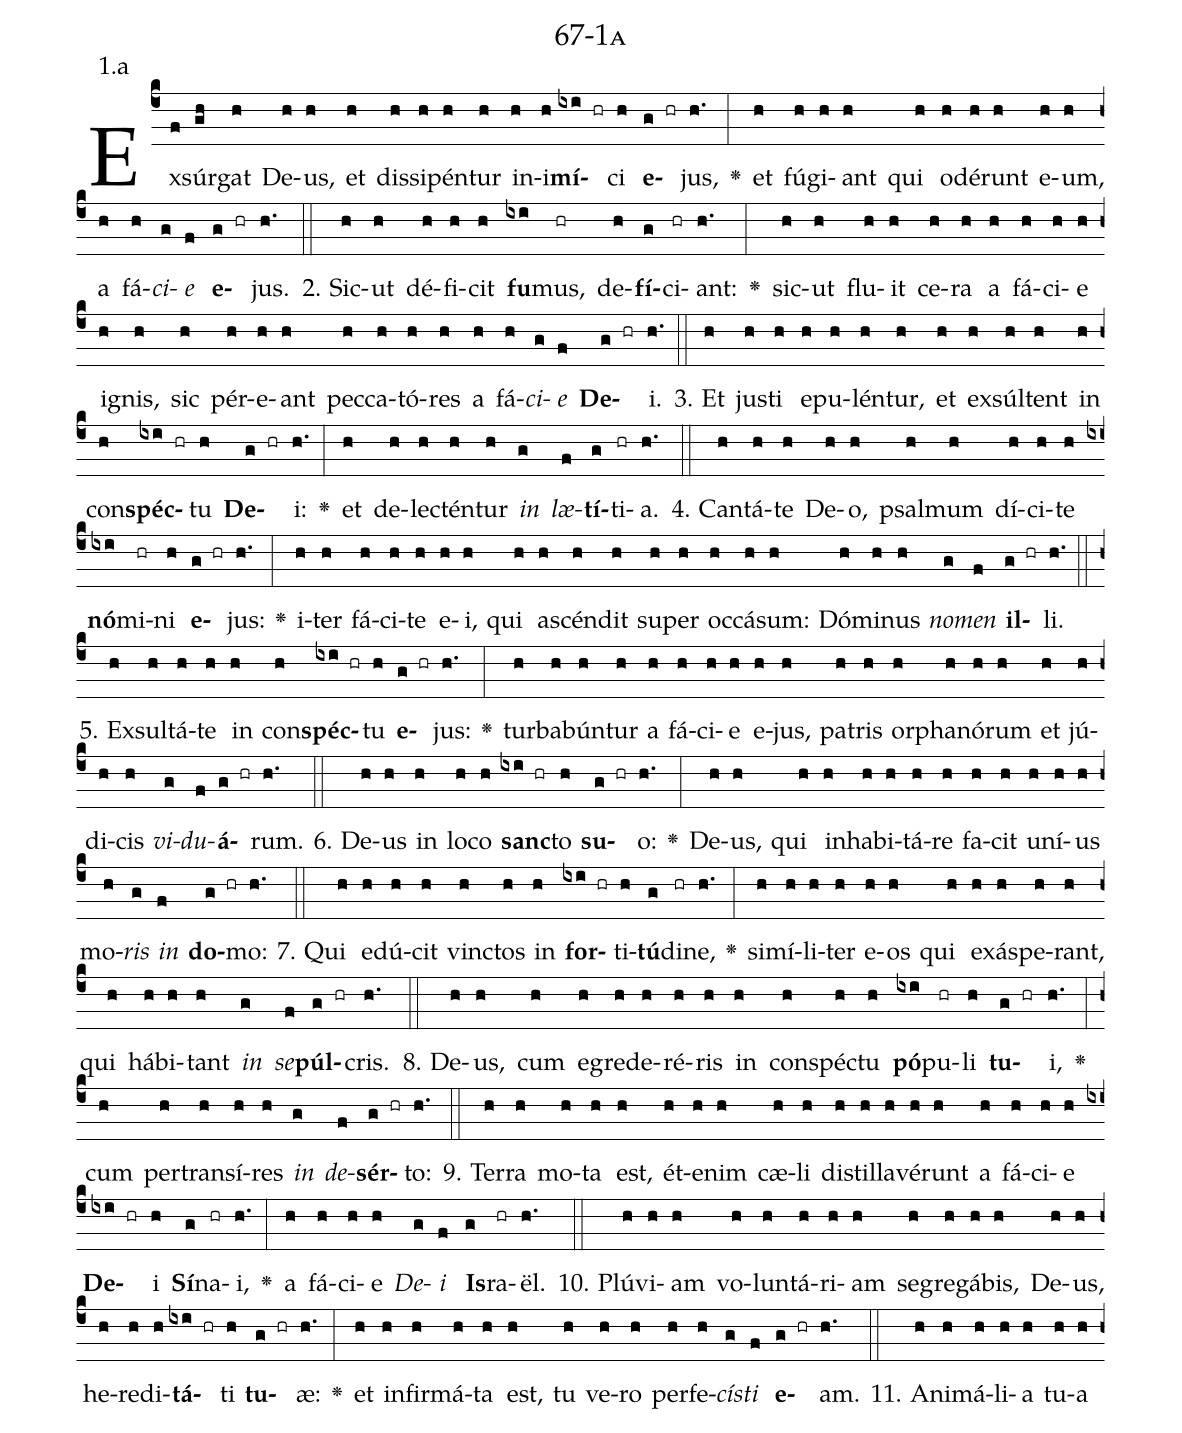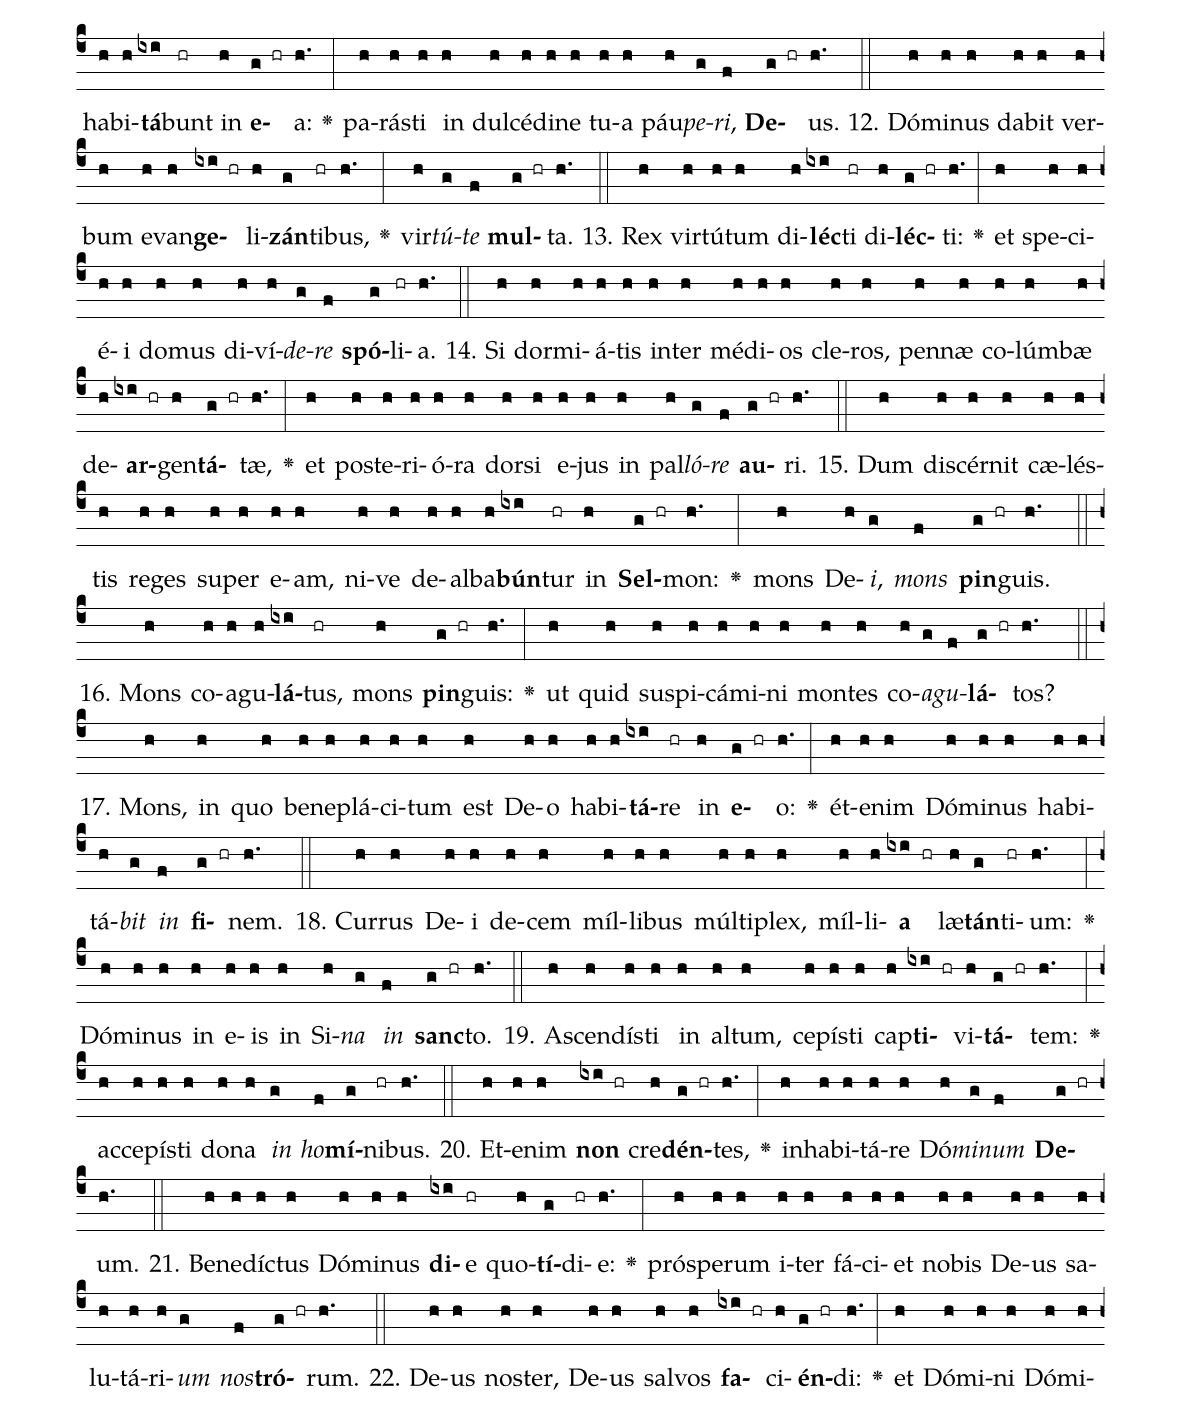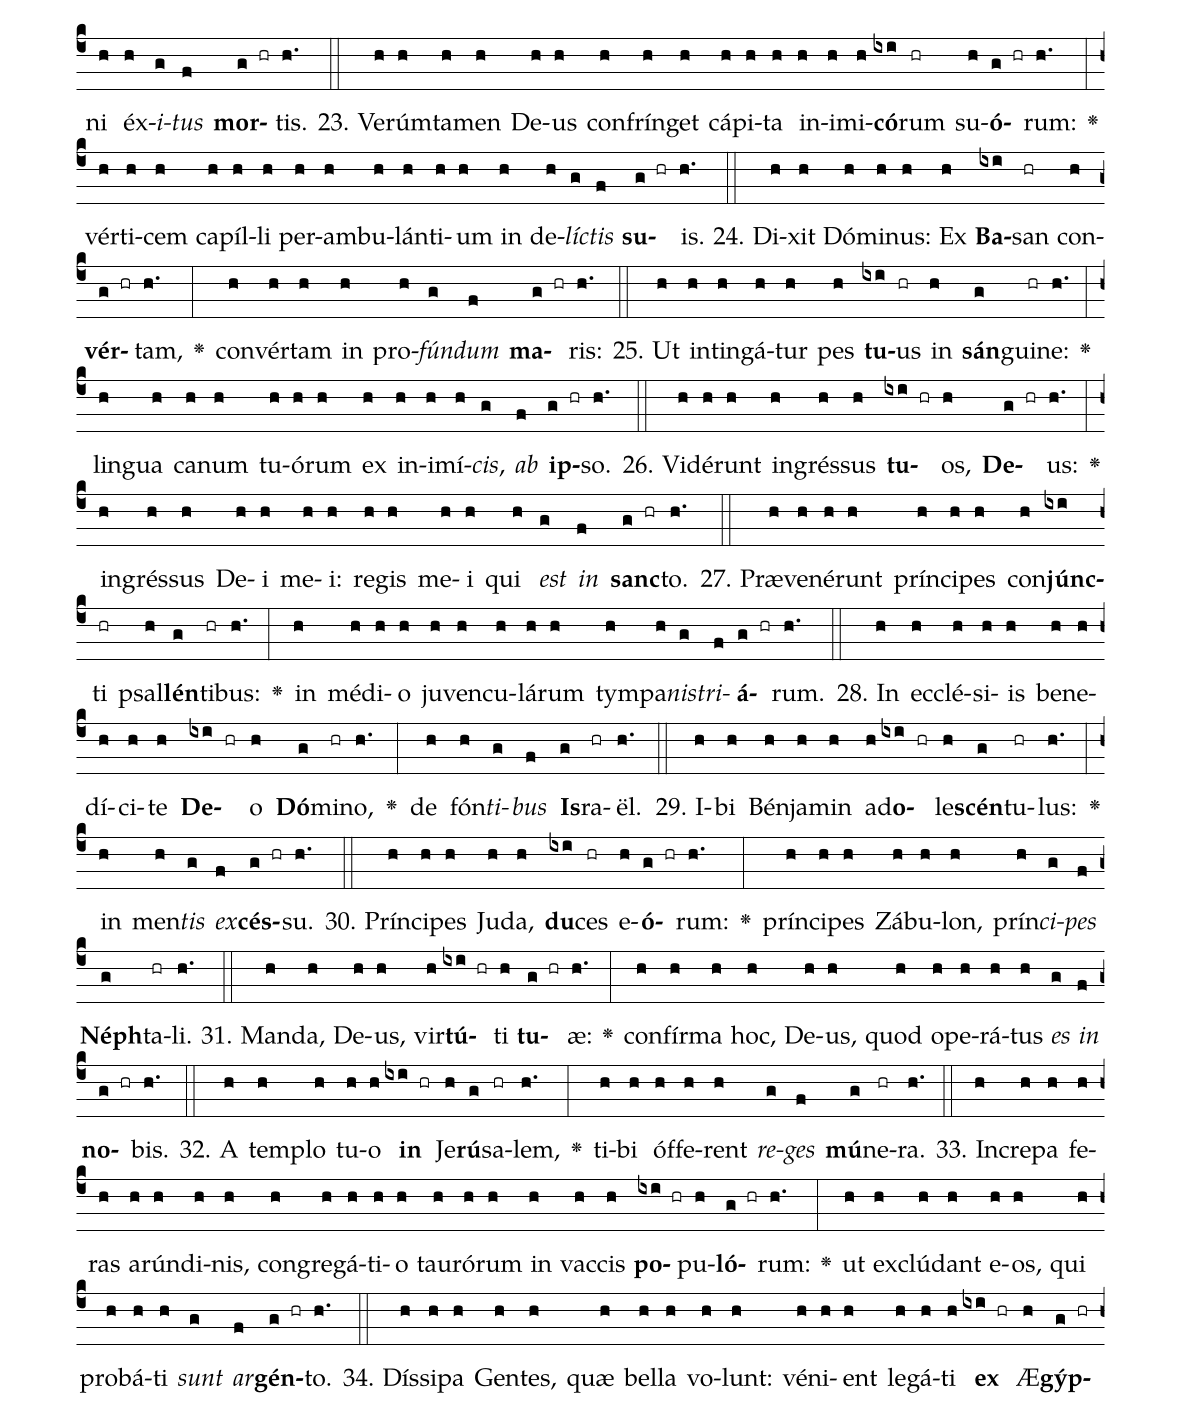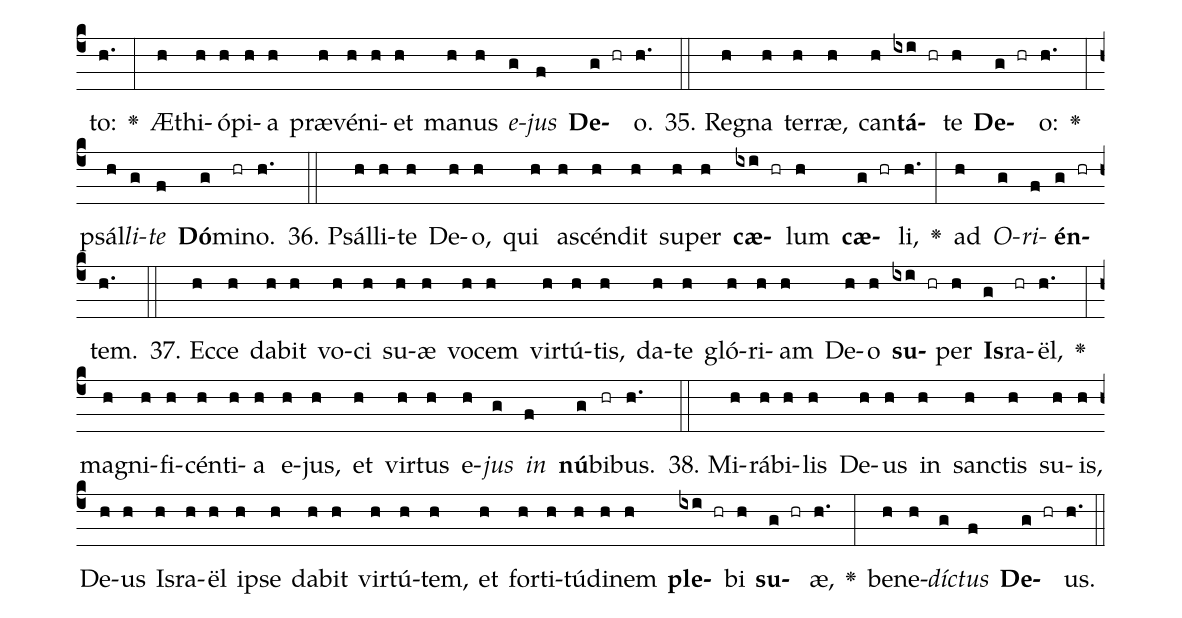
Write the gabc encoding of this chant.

name: 67-1a;
annotation: 1.a;
%%
(c4)Ex(f)súr(gh)gat(h) De(h)us,(h) et(h) dis(h)si(h)pén(h)tur(h) in(h)i(h)<b>mí</b>(ixi hr)ci(h) <b>e</b>(g hr)jus,(h.) <v>\greheightstar</v>(:) et(h) fú(h)gi(h)ant(h) qui(h) o(h)dé(h)runt(h) e(h)um,(h) a(h) fá(h)<i>ci</i>(g)<i>e</i>(f) <b>e</b>(g hr)jus.(h.) (::)
2. Sic(h)ut(h) dé(h)fi(h)cit(h) <b>fu</b>(ixi)mus,(hr) de(h)<b>fí</b>(g)ci(hr)ant:(h.) <v>\greheightstar</v>(:) sic(h)ut(h) flu(h)it(h) ce(h)ra(h) a(h) fá(h)ci(h)e(h) i(h)gnis,(h) sic(h) pér(h)e(h)ant(h) pec(h)ca(h)tó(h)res(h) a(h) fá(h)<i>ci</i>(g)<i>e</i>(f) <b>De</b>(g hr)i.(h.) (::)
3. Et(h) jus(h)ti(h) e(h)pu(h)lén(h)tur,(h) et(h) ex(h)súl(h)tent(h) in(h) con(h)<b>spéc</b>(ixi hr)tu(h) <b>De</b>(g hr)i:(h.) <v>\greheightstar</v>(:) et(h) de(h)lec(h)tén(h)tur(h) <i>in</i>(g) <i>læ</i>(f)<b>tí</b>(g)ti(hr)a.(h.) (::)
4. Can(h)tá(h)te(h) De(h)o,(h) psal(h)mum(h) dí(h)ci(h)te(h) <b>nó</b>(ixi)mi(hr)ni(h) <b>e</b>(g hr)jus:(h.) <v>\greheightstar</v>(:) i(h)ter(h) fá(h)ci(h)te(h) e(h)i,(h) qui(h) a(h)scén(h)dit(h) su(h)per(h) oc(h)cá(h)sum:(h) Dó(h)mi(h)nus(h) <i>no</i>(g)<i>men</i>(f) <b>il</b>(g hr)li.(h.) (::)
5. Ex(h)sul(h)tá(h)te(h) in(h) con(h)<b>spéc</b>(ixi hr)tu(h) <b>e</b>(g hr)jus:(h.) <v>\greheightstar</v>(:) tur(h)ba(h)bún(h)tur(h) a(h) fá(h)ci(h)e(h) e(h)jus,(h) pa(h)tris(h) or(h)pha(h)nó(h)rum(h) et(h) jú(h)di(h)cis(h) <i>vi</i>(g)<i>du</i>(f)<b>á</b>(g hr)rum.(h.) (::)
6. De(h)us(h) in(h) lo(h)co(h) <b>sanc</b>(ixi hr)to(h) <b>su</b>(g hr)o:(h.) <v>\greheightstar</v>(:) De(h)us,(h) qui(h) in(h)ha(h)bi(h)tá(h)re(h) fa(h)cit(h) u(h)ní(h)us(h) mo(h)<i>ris</i>(g) <i>in</i>(f) <b>do</b>(g hr)mo:(h.) (::)
7. Qui(h) e(h)dú(h)cit(h) vinc(h)tos(h) in(h) <b>for</b>(ixi hr)ti(h)<b>tú</b>(g)di(hr)ne,(h.) <v>\greheightstar</v>(:) si(h)mí(h)li(h)ter(h) e(h)os(h) qui(h) ex(h)ás(h)pe(h)rant,(h) qui(h) há(h)bi(h)tant(h) <i>in</i>(g) <i>se</i>(f)<b>púl</b>(g hr)cris.(h.) (::)
8. De(h)us,(h) cum(h) e(h)gre(h)de(h)ré(h)ris(h) in(h) con(h)spéc(h)tu(h) <b>pó</b>(ixi)pu(hr)li(h) <b>tu</b>(g hr)i,(h.) <v>\greheightstar</v>(:) cum(h) per(h)trans(h)í(h)res(h) <i>in</i>(g) <i>de</i>(f)<b>sér</b>(g hr)to:(h.) (::)
9. Ter(h)ra(h) mo(h)ta(h) est,(h) ét(h)e(h)nim(h) cæ(h)li(h) di(h)stil(h)la(h)vé(h)runt(h) a(h) fá(h)ci(h)e(h) <b>De</b>(ixi hr)i(h) <b>Sí</b>(g)na(hr)i,(h.) <v>\greheightstar</v>(:) a(h) fá(h)ci(h)e(h) <i>De</i>(g)<i>i</i>(f) <b>Is</b>(g)ra(hr)ël.(h.) (::)
10. Plú(h)vi(h)am(h) vo(h)lun(h)tá(h)ri(h)am(h) se(h)gre(h)gá(h)bis,(h) De(h)us,(h) he(h)re(h)di(h)<b>tá</b>(ixi hr)ti(h) <b>tu</b>(g hr)æ:(h.) <v>\greheightstar</v>(:) et(h) in(h)fir(h)má(h)ta(h) est,(h) tu(h) ve(h)ro(h) per(h)fe(h)<i>cís</i>(g)<i>ti</i>(f) <b>e</b>(g hr)am.(h.) (::)
11. A(h)ni(h)má(h)li(h)a(h) tu(h)a(h) ha(h)bi(h)<b>tá</b>(ixi)bunt(hr) in(h) <b>e</b>(g hr)a:(h.) <v>\greheightstar</v>(:) pa(h)rás(h)ti(h) in(h) dul(h)cé(h)di(h)ne(h) tu(h)a(h) páu(h)<i>pe</i>(g)<i>ri</i>,(f) <b>De</b>(g hr)us.(h.) (::)
12. Dó(h)mi(h)nus(h) da(h)bit(h) ver(h)bum(h) e(h)van(h)<b>ge</b>(ixi hr)li(h)<b>zán</b>(g)ti(hr)bus,(h.) <v>\greheightstar</v>(:) vir(h)<i>tú</i>(g)<i>te</i>(f) <b>mul</b>(g hr)ta.(h.) (::)
13. Rex(h) vir(h)tú(h)tum(h) di(h)<b>léc</b>(ixi)ti(hr) di(h)<b>léc</b>(g hr)ti:(h.) <v>\greheightstar</v>(:) et(h) spe(h)ci(h)é(h)i(h) do(h)mus(h) di(h)ví(h)<i>de</i>(g)<i>re</i>(f) <b>spó</b>(g)li(hr)a.(h.) (::)
14. Si(h) dor(h)mi(h)á(h)tis(h) in(h)ter(h) mé(h)di(h)os(h) cle(h)ros,(h) pen(h)næ(h) co(h)lúm(h)bæ(h) de(h)<b>ar</b>(ixi hr)gen(h)<b>tá</b>(g hr)tæ,(h.) <v>\greheightstar</v>(:) et(h) post(h)e(h)ri(h)ó(h)ra(h) dor(h)si(h) e(h)jus(h) in(h) pal(h)<i>ló</i>(g)<i>re</i>(f) <b>au</b>(g hr)ri.(h.) (::)
15. Dum(h) di(h)scér(h)nit(h) cæ(h)lés(h)tis(h) re(h)ges(h) su(h)per(h) e(h)am,(h) ni(h)ve(h) de(h)al(h)ba(h)<b>bún</b>(ixi)tur(hr) in(h) <b>Sel</b>(g hr)mon:(h.) <v>\greheightstar</v>(:) mons(h) De(h)<i>i</i>,(g) <i>mons</i>(f) <b>pin</b>(g hr)guis.(h.) (::)
16. Mons(h) co(h)a(h)gu(h)<b>lá</b>(ixi)tus,(hr) mons(h) <b>pin</b>(g hr)guis:(h.) <v>\greheightstar</v>(:) ut(h) quid(h) su(h)spi(h)cá(h)mi(h)ni(h) mon(h)tes(h) co(h)<i>a</i>(g)<i>gu</i>(f)<b>lá</b>(g hr)tos?(h.) (::)
17. Mons,(h) in(h) quo(h) be(h)ne(h)plá(h)ci(h)tum(h) est(h) De(h)o(h) ha(h)bi(h)<b>tá</b>(ixi)re(hr) in(h) <b>e</b>(g hr)o:(h.) <v>\greheightstar</v>(:) ét(h)e(h)nim(h) Dó(h)mi(h)nus(h) ha(h)bi(h)tá(h)<i>bit</i>(g) <i>in</i>(f) <b>fi</b>(g hr)nem.(h.) (::)
18. Cur(h)rus(h) De(h)i(h) de(h)cem(h) míl(h)li(h)bus(h) múl(h)ti(h)plex,(h) míl(h)li(h)<b>a</b>(ixi hr) læ(h)<b>tán</b>(g)ti(hr)um:(h.) <v>\greheightstar</v>(:) Dó(h)mi(h)nus(h) in(h) e(h)is(h) in(h) Si(h)<i>na</i>(g) <i>in</i>(f) <b>sanc</b>(g hr)to.(h.) (::)
19. A(h)scen(h)dís(h)ti(h) in(h) al(h)tum,(h) ce(h)pís(h)ti(h) cap(h)<b>ti</b>(ixi hr)vi(h)<b>tá</b>(g hr)tem:(h.) <v>\greheightstar</v>(:) ac(h)ce(h)pís(h)ti(h) do(h)na(h) <i>in</i>(g) <i>ho</i>(f)<b>mí</b>(g)ni(hr)bus.(h.) (::)
20. Et(h)e(h)nim(h) <b>non</b>(ixi hr) cre(h)<b>dén</b>(g hr)tes,(h.) <v>\greheightstar</v>(:) in(h)ha(h)bi(h)tá(h)re(h) Dó(h)<i>mi</i>(g)<i>num</i>(f) <b>De</b>(g hr)um.(h.) (::)
21. Be(h)ne(h)díc(h)tus(h) Dó(h)mi(h)nus(h) <b>di</b>(ixi)e(hr) quo(h)<b>tí</b>(g)di(hr)e:(h.) <v>\greheightstar</v>(:) pró(h)spe(h)rum(h) i(h)ter(h) fá(h)ci(h)et(h) no(h)bis(h) De(h)us(h) sa(h)lu(h)tá(h)ri(h)<i>um</i>(g) <i>nos</i>(f)<b>tró</b>(g hr)rum.(h.) (::)
22. De(h)us(h) nos(h)ter,(h) De(h)us(h) sal(h)vos(h) <b>fa</b>(ixi hr)ci(h)<b>én</b>(g hr)di:(h.) <v>\greheightstar</v>(:) et(h) Dó(h)mi(h)ni(h) Dó(h)mi(h)ni(h) éx(h)<i>i</i>(g)<i>tus</i>(f) <b>mor</b>(g hr)tis.(h.) (::)
23. Ve(h)rúm(h)ta(h)men(h) De(h)us(h) con(h)frín(h)get(h) cá(h)pi(h)ta(h) in(h)i(h)mi(h)<b>có</b>(ixi)rum(hr) su(h)<b>ó</b>(g hr)rum:(h.) <v>\greheightstar</v>(:) vér(h)ti(h)cem(h) ca(h)píl(h)li(h) per(h)am(h)bu(h)lán(h)ti(h)um(h) in(h) de(h)<i>líc</i>(g)<i>tis</i>(f) <b>su</b>(g hr)is.(h.) (::)
24. Di(h)xit(h) Dó(h)mi(h)nus:(h) Ex(h) <b>Ba</b>(ixi)san(hr) con(h)<b>vér</b>(g hr)tam,(h.) <v>\greheightstar</v>(:) con(h)vér(h)tam(h) in(h) pro(h)<i>fún</i>(g)<i>dum</i>(f) <b>ma</b>(g hr)ris:(h.) (::)
25. Ut(h) in(h)tin(h)gá(h)tur(h) pes(h) <b>tu</b>(ixi)us(hr) in(h) <b>sán</b>(g)gui(hr)ne:(h.) <v>\greheightstar</v>(:) lin(h)gua(h) ca(h)num(h) tu(h)ó(h)rum(h) ex(h) in(h)i(h)mí(h)<i>cis</i>,(g) <i>ab</i>(f) <b>ip</b>(g hr)so.(h.) (::)
26. Vi(h)dé(h)runt(h) in(h)grés(h)sus(h) <b>tu</b>(ixi hr)os,(h) <b>De</b>(g hr)us:(h.) <v>\greheightstar</v>(:) in(h)grés(h)sus(h) De(h)i(h) me(h)i:(h) re(h)gis(h) me(h)i(h) qui(h) <i>est</i>(g) <i>in</i>(f) <b>sanc</b>(g hr)to.(h.) (::)
27. Præ(h)ve(h)né(h)runt(h) prín(h)ci(h)pes(h) con(h)<b>júnc</b>(ixi)ti(hr) psal(h)<b>lén</b>(g)ti(hr)bus:(h.) <v>\greheightstar</v>(:) in(h) mé(h)di(h)o(h) ju(h)ven(h)cu(h)lá(h)rum(h) tym(h)pa(h)<i>nis</i>(g)<i>tri</i>(f)<b>á</b>(g hr)rum.(h.) (::)
28. In(h) ec(h)clé(h)si(h)is(h) be(h)ne(h)dí(h)ci(h)te(h) <b>De</b>(ixi hr)o(h) <b>Dó</b>(g)mi(hr)no,(h.) <v>\greheightstar</v>(:) de(h) fón(h)<i>ti</i>(g)<i>bus</i>(f) <b>Is</b>(g)ra(hr)ël.(h.) (::)
29. I(h)bi(h) Bén(h)ja(h)min(h) ad(h)<b>o</b>(ixi hr)le(h)<b>scén</b>(g)tu(hr)lus:(h.) <v>\greheightstar</v>(:) in(h) men(h)<i>tis</i>(g) <i>ex</i>(f)<b>cés</b>(g hr)su.(h.) (::)
30. Prín(h)ci(h)pes(h) Ju(h)da,(h) <b>du</b>(ixi)ces(hr) e(h)<b>ó</b>(g hr)rum:(h.) <v>\greheightstar</v>(:) prín(h)ci(h)pes(h) Zá(h)bu(h)lon,(h) prín(h)<i>ci</i>(g)<i>pes</i>(f) <b>Néph</b>(g)ta(hr)li.(h.) (::)
31. Man(h)da,(h) De(h)us,(h) vir(h)<b>tú</b>(ixi hr)ti(h) <b>tu</b>(g hr)æ:(h.) <v>\greheightstar</v>(:) con(h)fír(h)ma(h) hoc,(h) De(h)us,(h) quod(h) o(h)pe(h)rá(h)tus(h) <i>es</i>(g) <i>in</i>(f) <b>no</b>(g hr)bis.(h.) (::)
32. A(h) tem(h)plo(h) tu(h)o(h) <b>in</b>(ixi hr) Je(h)<b>rú</b>(g)sa(hr)lem,(h.) <v>\greheightstar</v>(:) ti(h)bi(h) óf(h)fe(h)rent(h) <i>re</i>(g)<i>ges</i>(f) <b>mú</b>(g)ne(hr)ra.(h.) (::)
33. In(h)cre(h)pa(h) fe(h)ras(h) a(h)rún(h)di(h)nis,(h) con(h)gre(h)gá(h)ti(h)o(h) tau(h)ró(h)rum(h) in(h) vac(h)cis(h) <b>po</b>(ixi hr)pu(h)<b>ló</b>(g hr)rum:(h.) <v>\greheightstar</v>(:) ut(h) ex(h)clú(h)dant(h) e(h)os,(h) qui(h) pro(h)bá(h)ti(h) <i>sunt</i>(g) <i>ar</i>(f)<b>gén</b>(g hr)to.(h.) (::)
34. Dís(h)si(h)pa(h) Gen(h)tes,(h) quæ(h) bel(h)la(h) vo(h)lunt:(h) vé(h)ni(h)ent(h) le(h)gá(h)ti(h) <b>ex</b>(ixi hr) Æ(h)<b>gýp</b>(g hr)to:(h.) <v>\greheightstar</v>(:) Æ(h)thi(h)ó(h)pi(h)a(h) præ(h)vé(h)ni(h)et(h) ma(h)nus(h) <i>e</i>(g)<i>jus</i>(f) <b>De</b>(g hr)o.(h.) (::)
35. Re(h)gna(h) ter(h)ræ,(h) can(h)<b>tá</b>(ixi hr)te(h) <b>De</b>(g hr)o:(h.) <v>\greheightstar</v>(:) psál(h)<i>li</i>(g)<i>te</i>(f) <b>Dó</b>(g)mi(hr)no.(h.) (::)
36. Psál(h)li(h)te(h) De(h)o,(h) qui(h) a(h)scén(h)dit(h) su(h)per(h) <b>cæ</b>(ixi hr)lum(h) <b>cæ</b>(g hr)li,(h.) <v>\greheightstar</v>(:) ad(h) <i>O</i>(g)<i>ri</i>(f)<b>én</b>(g hr)tem.(h.) (::)
37. Ec(h)ce(h) da(h)bit(h) vo(h)ci(h) su(h)æ(h) vo(h)cem(h) vir(h)tú(h)tis,(h) da(h)te(h) gló(h)ri(h)am(h) De(h)o(h) <b>su</b>(ixi hr)per(h) <b>Is</b>(g)ra(hr)ël,(h.) <v>\greheightstar</v>(:) ma(h)gni(h)fi(h)cén(h)ti(h)a(h) e(h)jus,(h) et(h) vir(h)tus(h) e(h)<i>jus</i>(g) <i>in</i>(f) <b>nú</b>(g)bi(hr)bus.(h.) (::)
38. Mi(h)rá(h)bi(h)lis(h) De(h)us(h) in(h) sanc(h)tis(h) su(h)is,(h) De(h)us(h) Is(h)ra(h)ël(h) ip(h)se(h) da(h)bit(h) vir(h)tú(h)tem,(h) et(h) for(h)ti(h)tú(h)di(h)nem(h) <b>ple</b>(ixi hr)bi(h) <b>su</b>(g hr)æ,(h.) <v>\greheightstar</v>(:) be(h)ne(h)<i>díc</i>(g)<i>tus</i>(f) <b>De</b>(g hr)us.(h.) (::)
